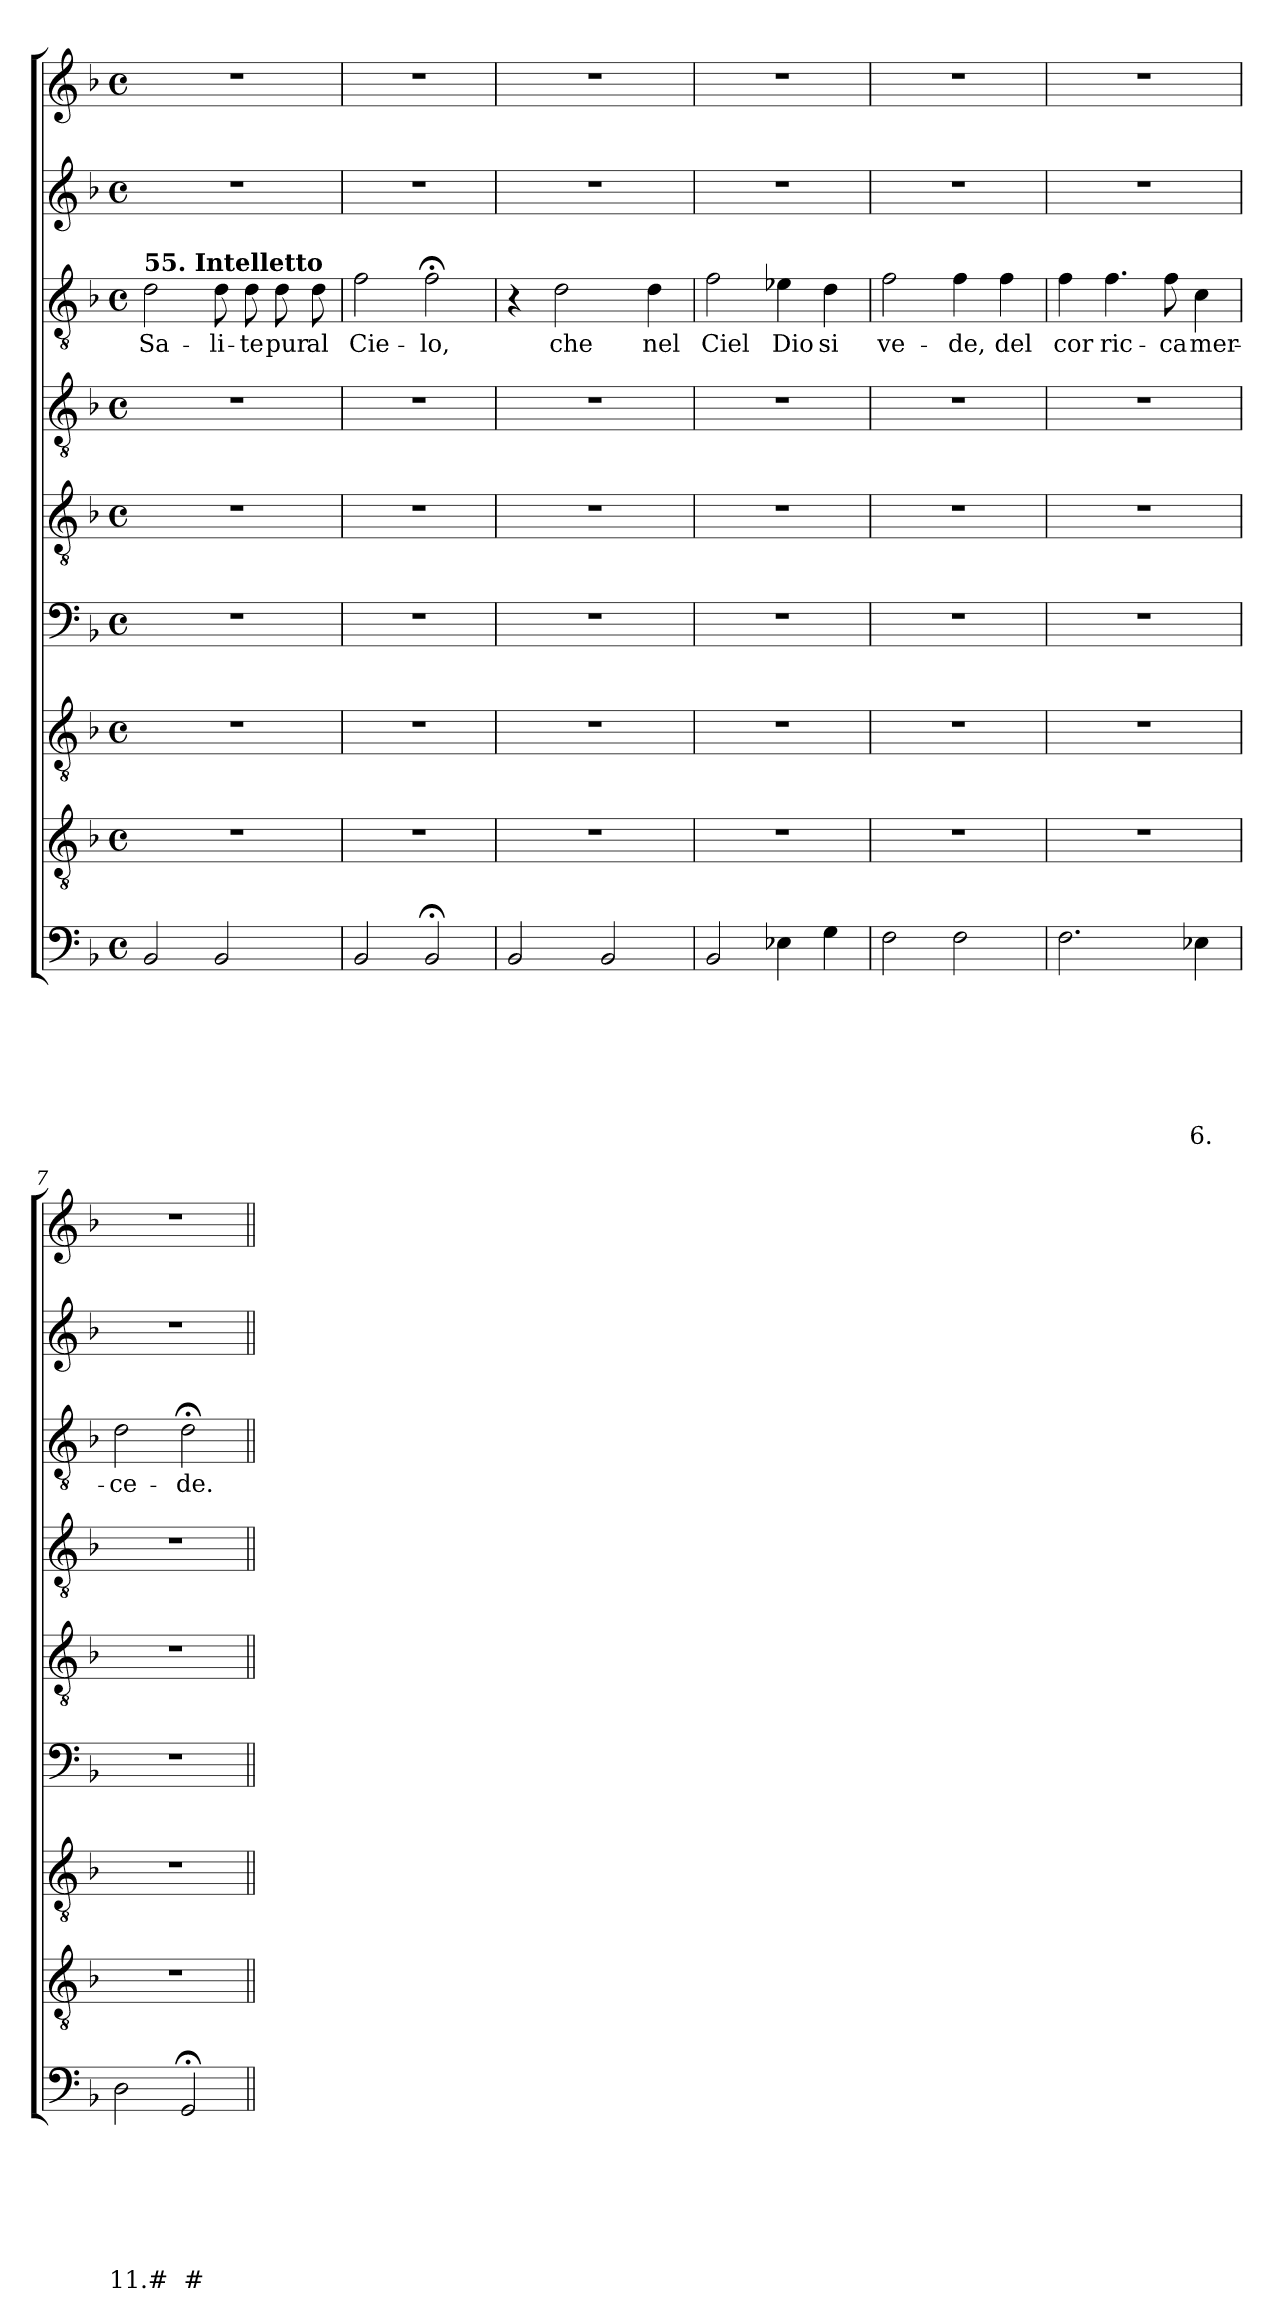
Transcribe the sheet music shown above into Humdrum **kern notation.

**kern	**text	**text	**text	**text	**text	**text	**text	**kern	**kern	**kern	**kern	**kern	**kern	**text	**kern	**kern
*part9	*part9	*part9	*part9	*part9	*part9	*part9	*part9	*part8	*part7	*part6	*part5	*part4	*part3	*part3	*part2	*part1
*staff9	*staff9	*staff9	*staff9	*staff9	*staff9	*staff9	*staff9	*staff8	*staff7	*staff6	*staff5	*staff4	*staff3	*staff3	*staff2	*staff1
*clefF4	*	*	*	*	*	*	*	*clefGv2	*clefGv2	*clefF4	*clefGv2	*clefGv2	*clefGv2	*	*clefG2	*clefG2
*k[b-]	*	*	*	*	*	*	*	*k[b-]	*k[b-]	*k[b-]	*k[b-]	*k[b-]	*k[b-]	*	*k[b-]	*k[b-]
*F:	*	*	*	*	*	*	*	*F:	*F:	*F:	*F:	*F:	*F:	*	*F:	*F:
*M4/4	*	*	*	*	*	*	*	*M4/4	*M4/4	*M4/4	*M4/4	*M4/4	*M4/4	*	*M4/4	*M4/4
*met(c)	*	*	*	*	*	*	*	*met(c)	*met(c)	*met(c)	*met(c)	*met(c)	*met(c)	*	*met(c)	*met(c)
=1	=1	=1	=1	=1	=1	=1	=1	=1	=1	=1	=1	=1	=1	=1	=1	=1
!	!	!	!	!	!	!	!	!	!	!	!	!	!LO:TX:a:B:t=55. Intelletto	!	!	!
2BB-/	.	.	.	.	.	.	.	1r	1r	1r	1r	1r	2d\	Sa-	1r	1r
2BB-/	.	.	.	.	.	.	.	.	.	.	.	.	8d\	-li-	.	.
.	.	.	.	.	.	.	.	.	.	.	.	.	8d\	-te	.	.
.	.	.	.	.	.	.	.	.	.	.	.	.	8d\	pur	.	.
.	.	.	.	.	.	.	.	.	.	.	.	.	8d\	al	.	.
=2	=2	=2	=2	=2	=2	=2	=2	=2	=2	=2	=2	=2	=2	=2	=2	=2
2BB-/	.	.	.	.	.	.	.	1r	1r	1r	1r	1r	2f\	Cie-	1r	1r
2BB-;</	.	.	.	.	.	.	.	.	.	.	.	.	2f;<\	-lo,	.	.
=3	=3	=3	=3	=3	=3	=3	=3	=3	=3	=3	=3	=3	=3	=3	=3	=3
2BB-/	.	.	.	.	.	.	.	1r	1r	1r	1r	1r	4r	.	1r	1r
.	.	.	.	.	.	.	.	.	.	.	.	.	2d\	che	.	.
2BB-/	.	.	.	.	.	.	.	.	.	.	.	.	.	.	.	.
.	.	.	.	.	.	.	.	.	.	.	.	.	4d\	nel	.	.
=4	=4	=4	=4	=4	=4	=4	=4	=4	=4	=4	=4	=4	=4	=4	=4	=4
2BB-/	.	.	.	.	.	.	.	1r	1r	1r	1r	1r	2f\	Ciel	1r	1r
4E-X\	.	.	.	.	.	.	.	.	.	.	.	.	4e-X\	Dio	.	.
4G\	.	.	.	.	.	.	.	.	.	.	.	.	4d\	si	.	.
=5	=5	=5	=5	=5	=5	=5	=5	=5	=5	=5	=5	=5	=5	=5	=5	=5
2F\	.	.	.	.	.	.	.	1r	1r	1r	1r	1r	2f\	ve-	1r	1r
2F\	.	.	.	.	.	.	.	.	.	.	.	.	4f\	-de,	.	.
.	.	.	.	.	.	.	.	.	.	.	.	.	4f\	del	.	.
=6	=6	=6	=6	=6	=6	=6	=6	=6	=6	=6	=6	=6	=6	=6	=6	=6
2.F\	.	.	.	.	.	.	.	1r	1r	1r	1r	1r	4f\	cor	1r	1r
.	.	.	.	.	.	.	.	.	.	.	.	.	4.f\	ric-	.	.
.	.	.	.	.	.	.	.	.	.	.	.	.	8f\	-ca	.	.
4E-X\	.	.	.	.	.	.	6.	.	.	.	.	.	4c\	mer-	.	.
=7	=7	=7	=7	=7	=7	=7	=7	=7	=7	=7	=7	=7	=7	=7	=7	=7
2D\	.	.	.	.	.	.	11.#	1r	1r	1r	1r	1r	2d\	-ce-	1r	1r
2GG;</	.	.	.	.	.	.	#	.	.	.	.	.	2d;<\	-de.	.	.
=||	=||	=||	=||	=||	=||	=||	=||	=||	=||	=||	=||	=||	=||	=||	=||	=||
*-	*-	*-	*-	*-	*-	*-	*-	*-	*-	*-	*-	*-	*-	*-	*-	*-
